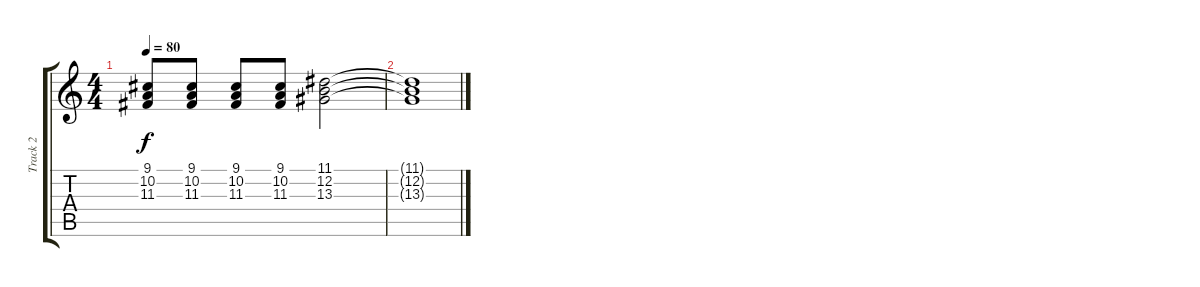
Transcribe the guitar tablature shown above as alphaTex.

\track ("Track 2" "Track 2") {instrument brightacousticpiano}
\staff {score tabs}
\tuning (E4 B3 G3 D3 A2 E2) {hide}
\ts (4 4)
\tempo 80
\clef g2
\ks c
(9.1 10.2 11.3).8{dy f} (9.1 10.2 11.3).8 (9.1 10.2 11.3).8 (9.1 10.2 11.3).8 (11.1 12.2 13.3).2 |
(11.1{t} 12.2{t} 13.3{t}).1
